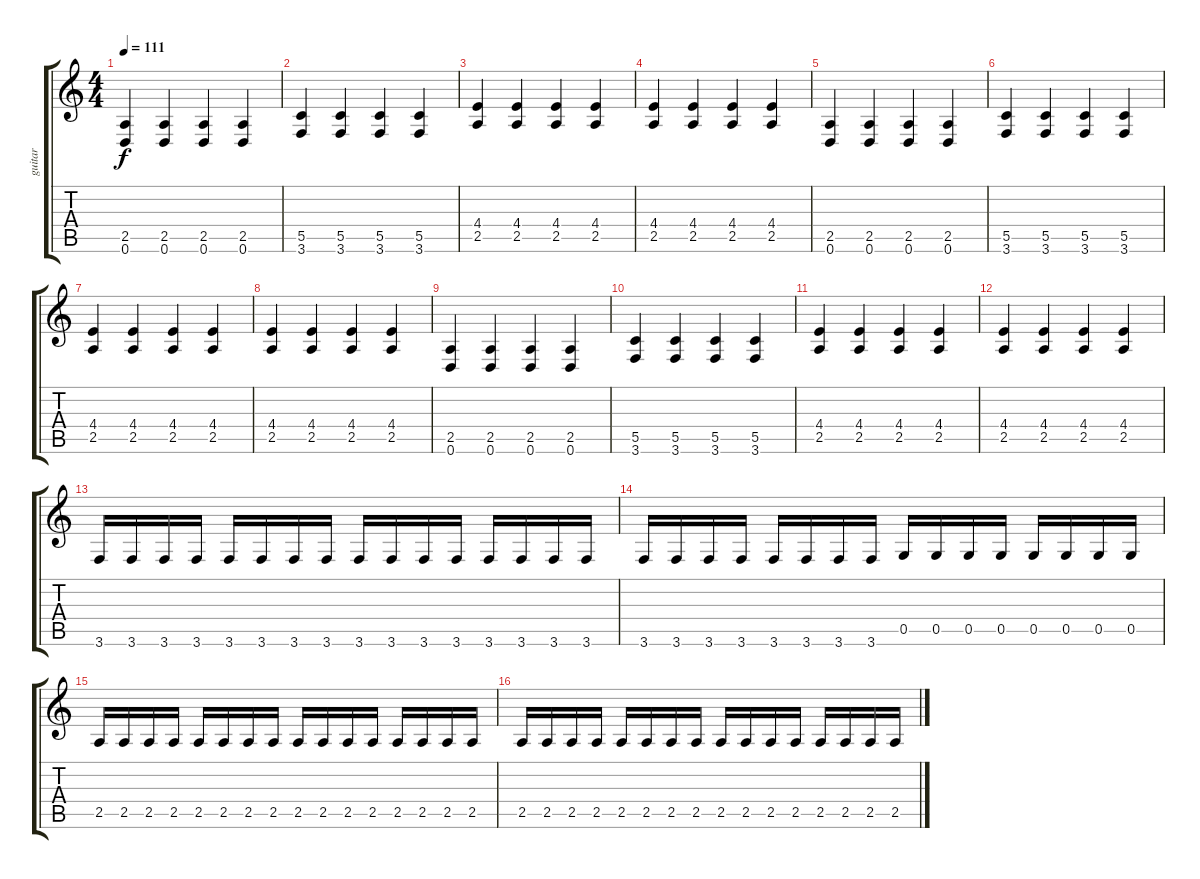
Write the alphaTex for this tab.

\track ("guitar" "guitar") {instrument overdrivenguitar}
\staff {score tabs}
\tuning (D4 A3 F3 C3 G2 D2) {hide}
\ts (4 4)
\tempo 111
\clef g2
\ks c
(2.5 0.6).4{dy f} (2.5 0.6).4 (2.5 0.6).4 (2.5 0.6).4 |
(5.5 3.6).4 (5.5 3.6).4 (5.5 3.6).4 (5.5 3.6).4 |
(4.4 2.5).4 (4.4 2.5).4 (4.4 2.5).4 (4.4 2.5).4 |
(4.4 2.5).4 (4.4 2.5).4 (4.4 2.5).4 (4.4 2.5).4 |
(2.5 0.6).4 (2.5 0.6).4 (2.5 0.6).4 (2.5 0.6).4 |
(5.5 3.6).4 (5.5 3.6).4 (5.5 3.6).4 (5.5 3.6).4 |
(4.4 2.5).4 (4.4 2.5).4 (4.4 2.5).4 (4.4 2.5).4 |
(4.4 2.5).4 (4.4 2.5).4 (4.4 2.5).4 (4.4 2.5).4 |
(2.5 0.6).4 (2.5 0.6).4 (2.5 0.6).4 (2.5 0.6).4 |
(5.5 3.6).4 (5.5 3.6).4 (5.5 3.6).4 (5.5 3.6).4 |
(4.4 2.5).4 (4.4 2.5).4 (4.4 2.5).4 (4.4 2.5).4 |
(4.4 2.5).4 (4.4 2.5).4 (4.4 2.5).4 (4.4 2.5).4 |
3.6.16 3.6.16 3.6.16 3.6.16 3.6.16 3.6.16 3.6.16 3.6.16 3.6.16 3.6.16 3.6.16 3.6.16 3.6.16 3.6.16 3.6.16 3.6.16 |
3.6.16 3.6.16 3.6.16 3.6.16 3.6.16 3.6.16 3.6.16 3.6.16 0.5.16 0.5.16 0.5.16 0.5.16 0.5.16 0.5.16 0.5.16 0.5.16 |
2.5.16 2.5.16 2.5.16 2.5.16 2.5.16 2.5.16 2.5.16 2.5.16 2.5.16 2.5.16 2.5.16 2.5.16 2.5.16 2.5.16 2.5.16 2.5.16 |
2.5.16 2.5.16 2.5.16 2.5.16 2.5.16 2.5.16 2.5.16 2.5.16 2.5.16 2.5.16 2.5.16 2.5.16 2.5.16 2.5.16 2.5.16 2.5.16
